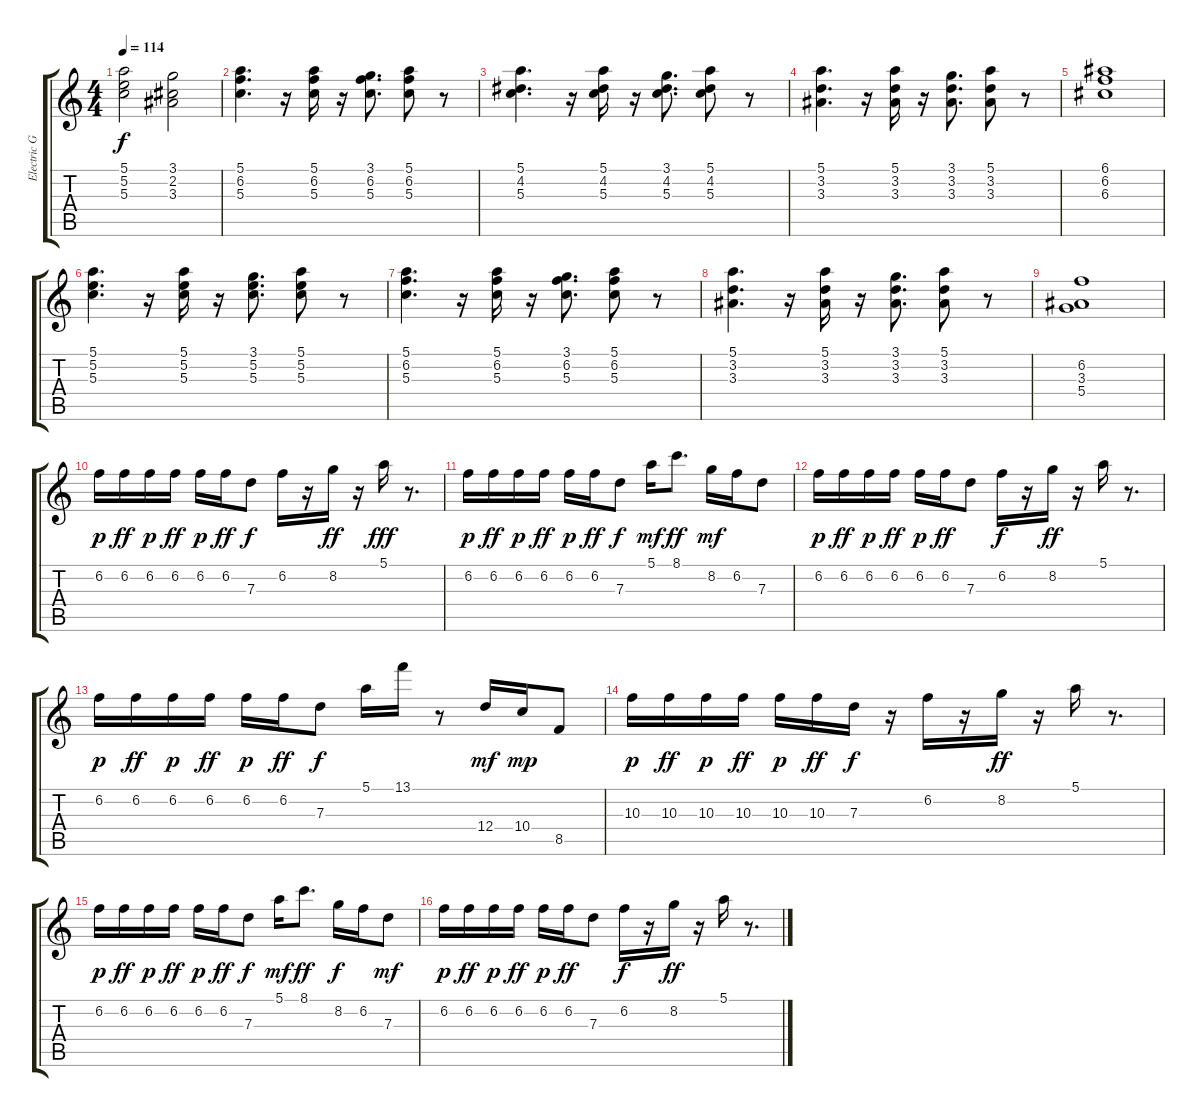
\track ("Electric Guitar (clean)" "Electric G") {instrument electricguitarclean}
\staff {score tabs}
\tuning (E4 B3 G3 D3 A2 E2) {hide}
\ts (4 4)
\tempo 114
\clef g2
\ks c
(5.1 5.2 5.3).2{dy f} (3.1 2.2 3.3).2 |
(5.1 6.2 5.3).4{d} r.16 (5.1 6.2 5.3).16 r.16 (3.1 6.2 5.3).8{d} (5.1 6.2 5.3).8 r.8 |
(5.1 4.2 5.3).4{d} r.16 (5.1 4.2 5.3).16 r.16 (3.1 4.2 5.3).8{d} (5.1 4.2 5.3).8 r.8 |
(5.1 3.2 3.3).4{d} r.16 (5.1 3.2 3.3).16 r.16 (3.1 3.2 3.3).8{d} (5.1 3.2 3.3).8 r.8 |
(6.1 6.2 6.3).1 |
(5.1 5.2 5.3).4{d} r.16 (5.1 5.2 5.3).16 r.16 (3.1 5.2 5.3).8{d} (5.1 5.2 5.3).8 r.8 |
(5.1 6.2 5.3).4{d} r.16 (5.1 6.2 5.3).16 r.16 (3.1 6.2 5.3).8{d} (5.1 6.2 5.3).8 r.8 |
(5.1 3.2 3.3).4{d} r.16 (5.1 3.2 3.3).16 r.16 (3.1 3.2 3.3).8{d} (5.1 3.2 3.3).8 r.8 |
(6.2 3.3 5.4).1 |
6.2.16{dy p} 6.2.16{dy ff} 6.2.16{dy p} 6.2.16{dy ff} 6.2.16{dy p} 6.2.16{dy ff} 7.3.8{dy f} 6.2.16 r.16 8.2.16{dy ff} r.16 5.1.16{dy fff} r.8{d} |
6.2.16{dy p} 6.2.16{dy ff} 6.2.16{dy p} 6.2.16{dy ff} 6.2.16{dy p} 6.2.16{dy ff} 7.3.8{dy f} 5.1.16{dy mf} 8.1.8{d dy ff} 8.2.16{dy mf} 6.2.16 7.3.8 |
6.2.16{dy p} 6.2.16{dy ff} 6.2.16{dy p} 6.2.16{dy ff} 6.2.16{dy p} 6.2.16{dy ff} 7.3.8 6.2.16{dy f} r.16 8.2.16{dy ff} r.16 5.1.16 r.8{d} |
6.2.16{dy p} 6.2.16{dy ff} 6.2.16{dy p} 6.2.16{dy ff} 6.2.16{dy p} 6.2.16{dy ff} 7.3.8{dy f} 5.1.16 13.1.16 r.8 12.4.16{dy mf} 10.4.16{dy mp} 8.5.8 |
10.3.16{dy p} 10.3.16{dy ff} 10.3.16{dy p} 10.3.16{dy ff} 10.3.16{dy p} 10.3.16{dy ff} 7.3.16{dy f} r.16 6.2.16 r.16 8.2.16{dy ff} r.16 5.1.16 r.8{d} |
6.2.16{dy p} 6.2.16{dy ff} 6.2.16{dy p} 6.2.16{dy ff} 6.2.16{dy p} 6.2.16{dy ff} 7.3.8{dy f} 5.1.16{dy mf} 8.1.8{d dy ff} 8.2.16{dy f} 6.2.16 7.3.8{dy mf} |
6.2.16{dy p} 6.2.16{dy ff} 6.2.16{dy p} 6.2.16{dy ff} 6.2.16{dy p} 6.2.16{dy ff} 7.3.8 6.2.16{dy f} r.16 8.2.16{dy ff} r.16 5.1.16 r.8{d}
